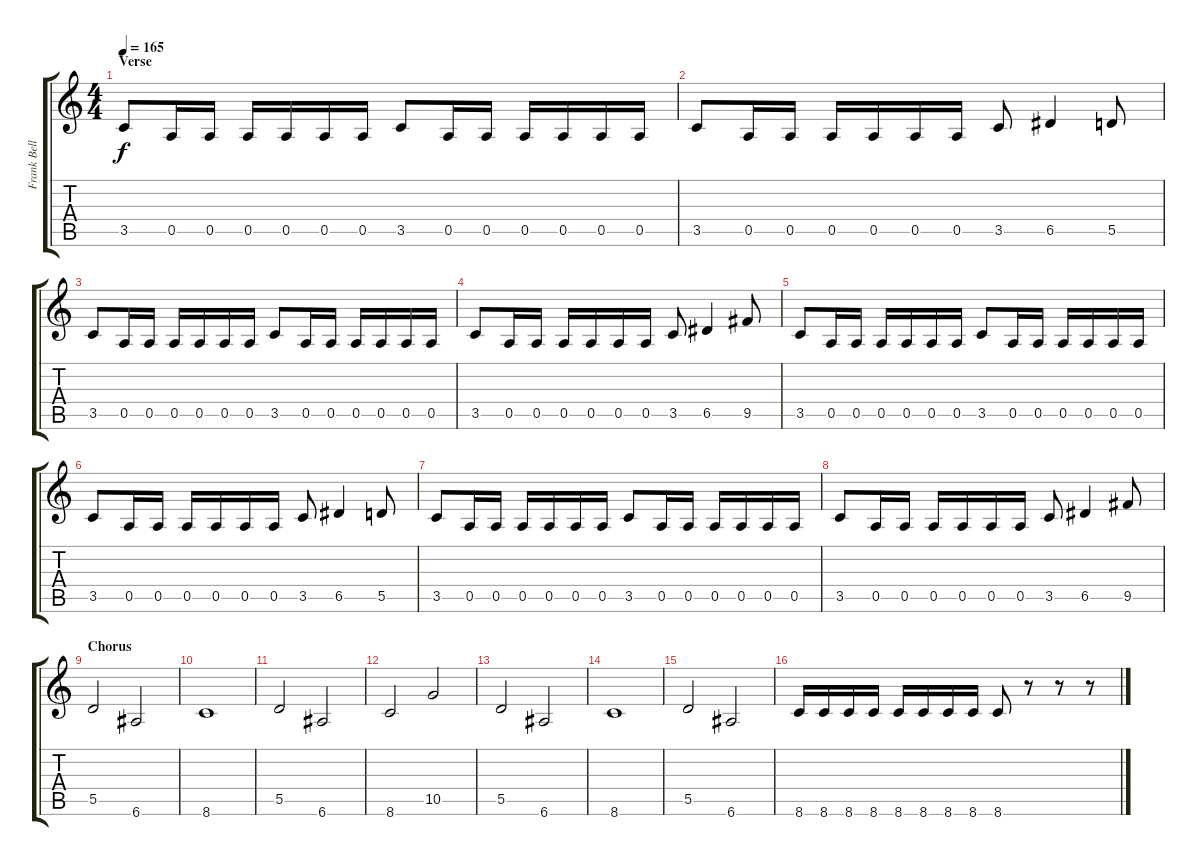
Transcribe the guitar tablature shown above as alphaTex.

\track ("Frank Bello" "Frank Bell") {instrument electricbassfinger}
\staff {score tabs}
\tuning (E4 B3 G3 D3 A2 E2) {hide}
\ts (4 4)
\section ("" "Verse")
\tempo 165
\clef g2
\ks c
3.5.8{dy f} 0.5.16 0.5.16 0.5.16 0.5.16 0.5.16 0.5.16 3.5.8 0.5.16 0.5.16 0.5.16 0.5.16 0.5.16 0.5.16 |
3.5.8 0.5.16 0.5.16 0.5.16 0.5.16 0.5.16 0.5.16 3.5.8 6.5.4 5.5.8 |
3.5.8 0.5.16 0.5.16 0.5.16 0.5.16 0.5.16 0.5.16 3.5.8 0.5.16 0.5.16 0.5.16 0.5.16 0.5.16 0.5.16 |
3.5.8 0.5.16 0.5.16 0.5.16 0.5.16 0.5.16 0.5.16 3.5.8 6.5.4 9.5.8 |
3.5.8 0.5.16 0.5.16 0.5.16 0.5.16 0.5.16 0.5.16 3.5.8 0.5.16 0.5.16 0.5.16 0.5.16 0.5.16 0.5.16 |
3.5.8 0.5.16 0.5.16 0.5.16 0.5.16 0.5.16 0.5.16 3.5.8 6.5.4 5.5.8 |
3.5.8 0.5.16 0.5.16 0.5.16 0.5.16 0.5.16 0.5.16 3.5.8 0.5.16 0.5.16 0.5.16 0.5.16 0.5.16 0.5.16 |
3.5.8 0.5.16 0.5.16 0.5.16 0.5.16 0.5.16 0.5.16 3.5.8 6.5.4 9.5.8 |
\section ("" "Chorus")
5.5.2 6.6.2 |
8.6.1 |
5.5.2 6.6.2 |
8.6.2 10.5.2 |
5.5.2 6.6.2 |
8.6.1 |
5.5.2 6.6.2 |
8.6.16 8.6.16 8.6.16 8.6.16 8.6.16 8.6.16 8.6.16 8.6.16 8.6.8 r.8 r.8 r.8
